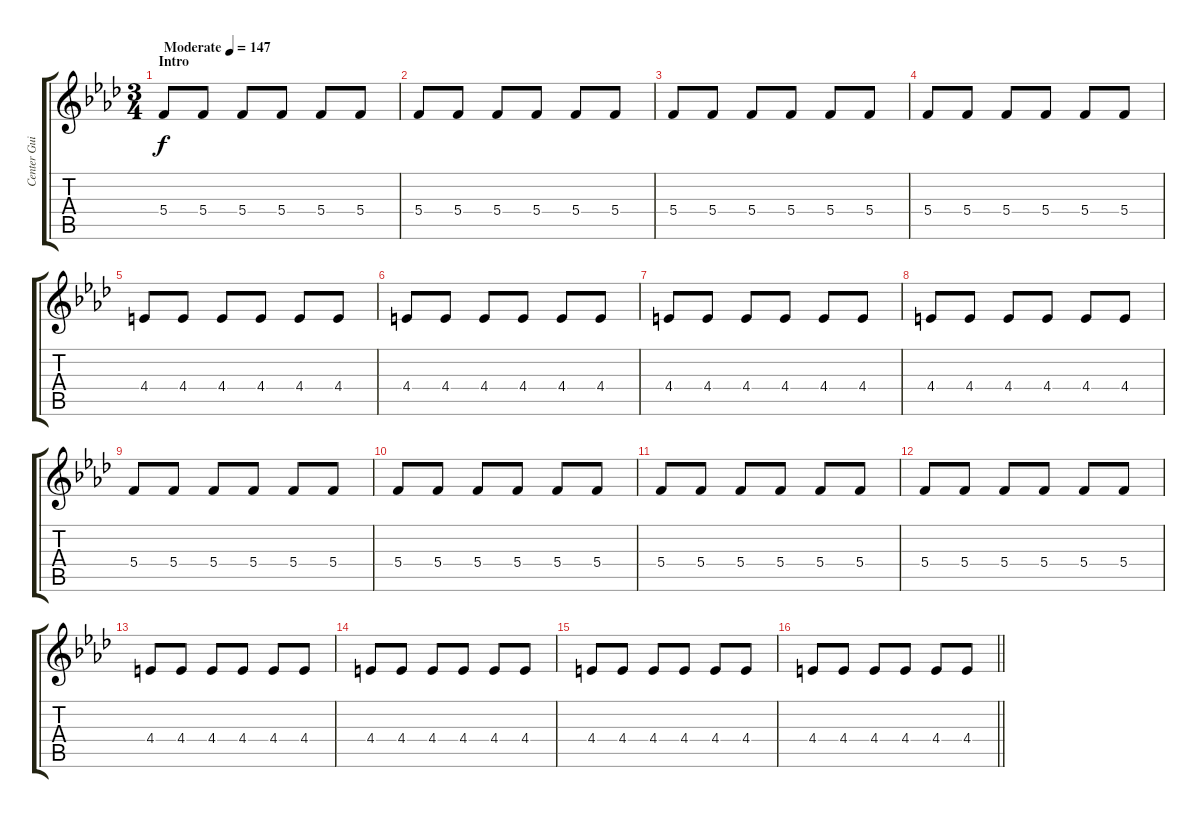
\track ("Center Guitar" "Center Gui") {instrument overdrivenguitar}
\staff {score tabs}
\tuning (D4 A3 F3 C3 G2 C2) {hide}
\ts (3 4)
\section ("" "Intro")
\tempo (147 "Moderate")
\clef g2
\ks ab
5.4.8{dy f instrument overdrivenguitar} 5.4.8 5.4.8 5.4.8 5.4.8 5.4.8 |
5.4.8 5.4.8 5.4.8 5.4.8 5.4.8 5.4.8 |
5.4.8 5.4.8 5.4.8 5.4.8 5.4.8 5.4.8 |
5.4.8 5.4.8 5.4.8 5.4.8 5.4.8 5.4.8 |
4.4.8 4.4.8 4.4.8 4.4.8 4.4.8 4.4.8 |
4.4.8 4.4.8 4.4.8 4.4.8 4.4.8 4.4.8 |
4.4.8 4.4.8 4.4.8 4.4.8 4.4.8 4.4.8 |
4.4.8 4.4.8 4.4.8 4.4.8 4.4.8 4.4.8 |
5.4.8 5.4.8 5.4.8 5.4.8 5.4.8 5.4.8 |
5.4.8 5.4.8 5.4.8 5.4.8 5.4.8 5.4.8 |
5.4.8 5.4.8 5.4.8 5.4.8 5.4.8 5.4.8 |
5.4.8 5.4.8 5.4.8 5.4.8 5.4.8 5.4.8 |
4.4.8 4.4.8 4.4.8 4.4.8 4.4.8 4.4.8 |
4.4.8 4.4.8 4.4.8 4.4.8 4.4.8 4.4.8 |
4.4.8 4.4.8 4.4.8 4.4.8 4.4.8 4.4.8 |
\barLineRight lightlight
4.4.8 4.4.8 4.4.8 4.4.8 4.4.8 4.4.8
